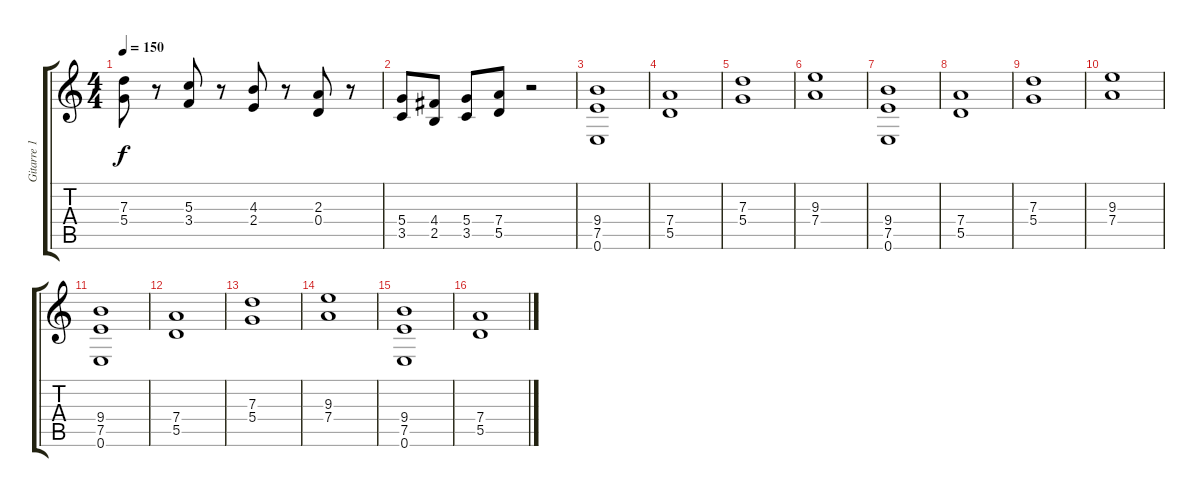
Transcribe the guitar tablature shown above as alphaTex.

\track ("Gitarre 1" "Gitarre 1") {instrument distortionguitar}
\staff {score tabs}
\tuning (E4 B3 G3 D3 A2 E2) {hide}
\ts (4 4)
\tempo 150
\clef g2
\ks c
(7.3 5.4).8{dy f} r.8 (5.3 3.4).8 r.8 (4.3 2.4).8 r.8 (2.3 0.4).8 r.8 |
(5.4 3.5).8 (4.4 2.5).8 (5.4 3.5).8 (7.4 5.5).8 r.2 |
(9.4 7.5 0.6).1 |
(7.4 5.5).1 |
(7.3 5.4).1 |
(9.3 7.4).1 |
(9.4 7.5 0.6).1 |
(7.4 5.5).1 |
(7.3 5.4).1 |
(9.3 7.4).1 |
(9.4 7.5 0.6).1 |
(7.4 5.5).1 |
(7.3 5.4).1 |
(9.3 7.4).1 |
(9.4 7.5 0.6).1 |
(7.4 5.5).1
